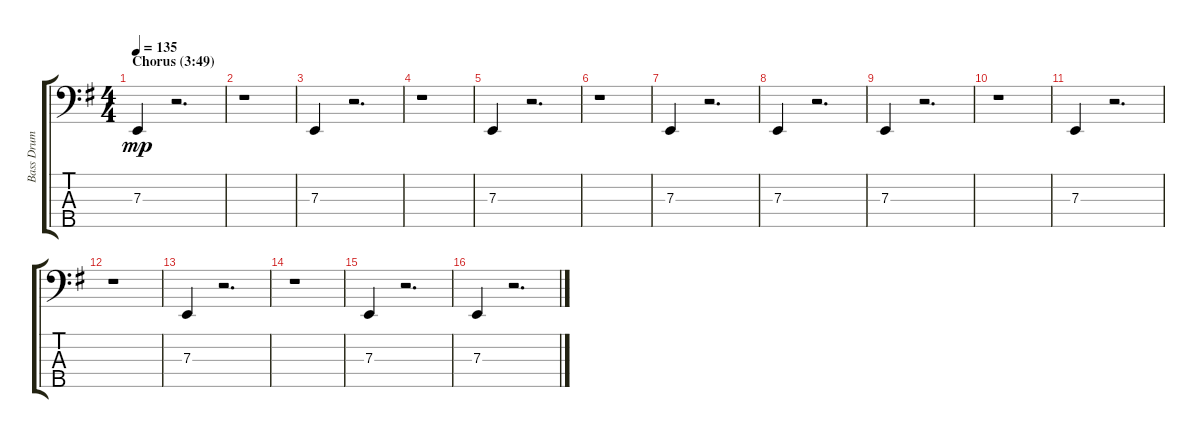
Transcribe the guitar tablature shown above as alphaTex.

\track ("Bass Drum" "Bass Drum") {instrument taikodrum}
\staff {score tabs}
\tuning (G2 D2 A1 E1 B0) {hide}
\ts (4 4)
\section ("" "Chorus (3:49)")
\tempo 135
\clef f4
\ks eminor
7.3.4{dy mp} r.2{d} |
r.1 |
7.3.4 r.2{d} |
r.1 |
7.3.4 r.2{d} |
r.1 |
7.3.4 r.2{d} |
7.3.4 r.2{d} |
7.3.4 r.2{d} |
r.1 |
7.3.4 r.2{d} |
r.1 |
7.3.4 r.2{d} |
r.1 |
7.3.4 r.2{d} |
7.3.4 r.2{d}
